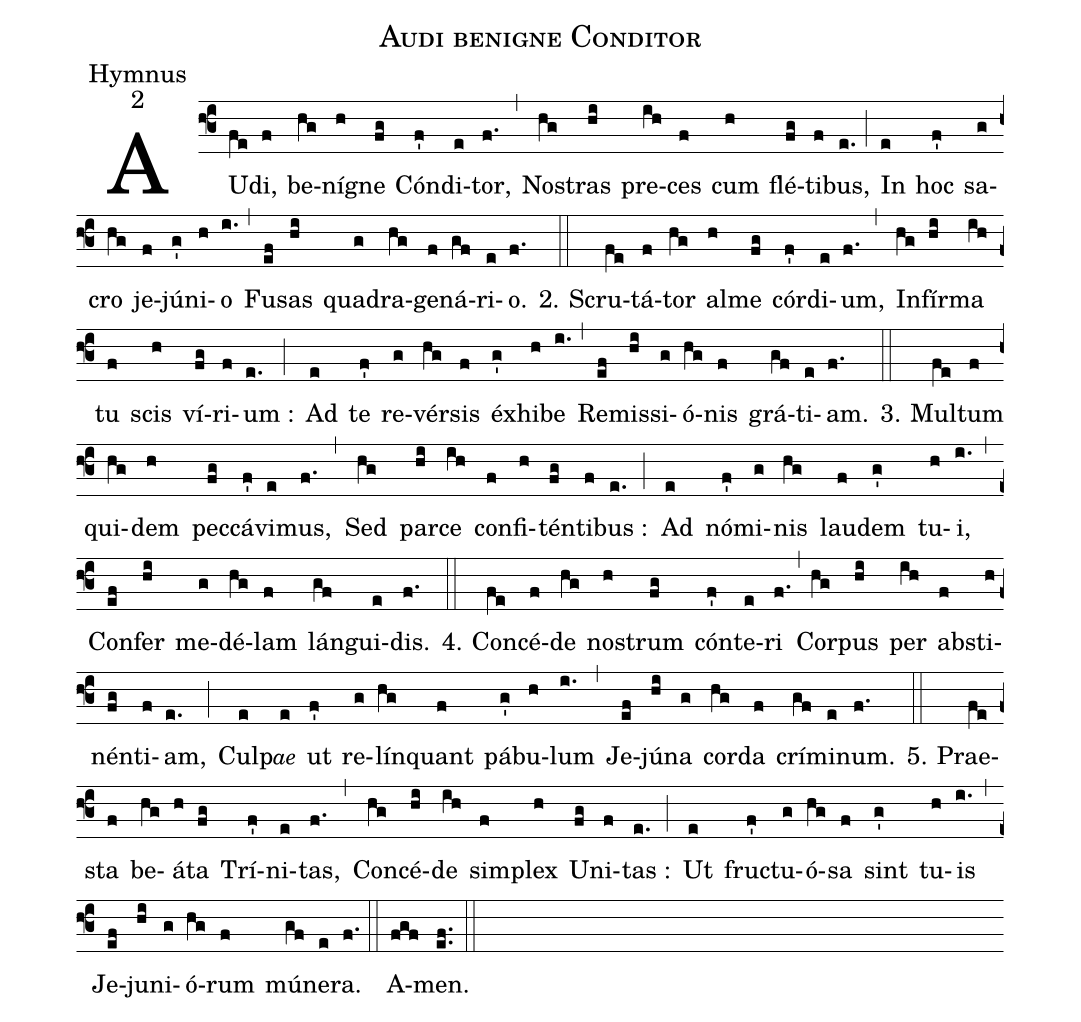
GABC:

name:Audi benigne Conditor;
office-part:Hymnus;
mode:2;
%%
(f3) AU(fe)di,(f) be(hg)ní(h)gne(fg) Cón(f')di(e)tor,(f.) (,) No(hg)stras(hi) pre(ih)ces(f) cum(h) flé(fg)ti(f)bus,(e.) (;) In(e) hoc(f') sa(g)cro(hg) je(f)jú(g')ni(h)o(i.) (,) Fu(ef)sas(hi) qua(g)dra(hg)ge(f)ná(gf)ri(e)o.(f.) (::)
2. Scru(fe)tá(f)tor(hg) al(h)me(fg) cór(f')di(e)um,(f.) (,) In(hg)fír(hi)ma(ih) tu(f) scis(h) ví(fg)ri(f)um :(e.) (;) Ad(e) te(f') re(g)vér(hg)sis(f) éx(g')hi(h)be(i.) (,) Re(ef)mis(hi)si(g)ó(hg)nis(f) grá(gf)ti(e)am.(f.) (::)
3. Mul(fe)tum(f) qui(hg)dem(h) pec(fg)cá(f')vi(e)mus,(f.) (,) Sed(hg) par(hi)ce(ih) con(f)fi(h)tén(fg)ti(f)bus :(e.) (;) Ad(e) nó(f')mi(g)nis(hg) lau(f)dem(g') tu(h)i,(i.) (,) Con(ef)fer(hi) me(g)dé(hg)lam(f) lán(gf)gui(e)dis.(f.) (::)
4. Con(fe)cé(f)de(hg) no(h)strum(fg) cón(f')te(e)ri(f.) (,) Cor(hg)pus(hi) per(ih) ab(f)sti(h)nén(fg)ti(f)am,(e.) (;) Cul(e)p{<e>ae</e>}(e) ut(f') re(g)lín(hg)quant(f) pá(g')bu(h)lum(i.) (,) Je(ef)jú(hi)na(g) cor(hg)da(f) crí(gf)mi(e)num.(f.) (::)
5. Prae(fe)sta(f) be(hg)á(h)ta(fg) Trí(f')ni(e)tas,(f.) (,) Con(hg)cé(hi)de(ih) sim(f)plex(h) U(fg)ni(f)tas :(e.) (;) Ut(e) fru(f')ctu(g)ó(hg)sa(f) sint(g') tu(h)is(i.) (,) Je(ef)ju(hi)ni(g)ó(hg)rum(f) mú(gf)ne(e)ra.(f.) (::)
A(fgf)men.(ef..) (::)
